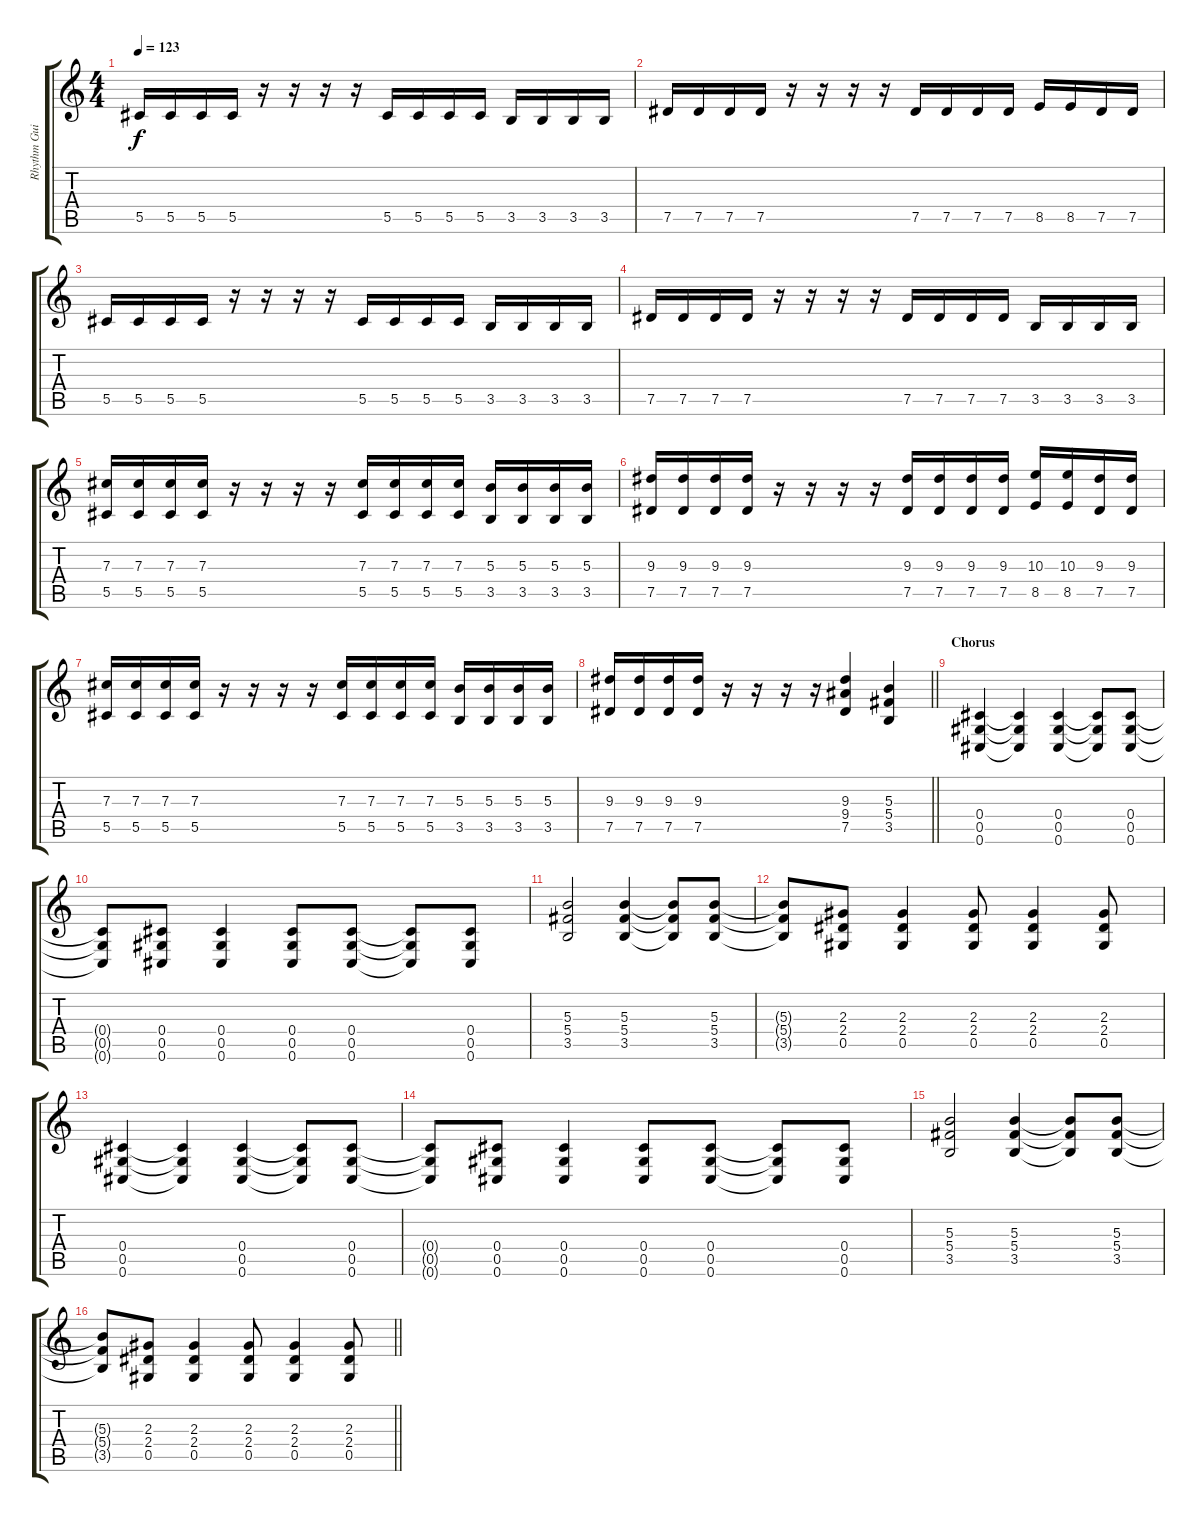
\track ("Rhythm Guitar" "Rhythm Gui") {instrument overdrivenguitar}
\staff {score tabs}
\tuning (Eb4 Bb3 Gb3 Db3 Ab2 Db2) {hide}
\ts (4 4)
\tempo 123
\clef g2
\ks c
5.5.16{dy f} 5.5.16 5.5.16 5.5.16 r.16 r.16 r.16 r.16 5.5.16 5.5.16 5.5.16 5.5.16 3.5.16 3.5.16 3.5.16 3.5.16 |
7.5.16 7.5.16 7.5.16 7.5.16 r.16 r.16 r.16 r.16 7.5.16 7.5.16 7.5.16 7.5.16 8.5.16 8.5.16 7.5.16 7.5.16 |
5.5.16 5.5.16 5.5.16 5.5.16 r.16 r.16 r.16 r.16 5.5.16 5.5.16 5.5.16 5.5.16 3.5.16 3.5.16 3.5.16 3.5.16 |
7.5.16 7.5.16 7.5.16 7.5.16 r.16 r.16 r.16 r.16 7.5.16 7.5.16 7.5.16 7.5.16 3.5.16 3.5.16 3.5.16 3.5.16 |
(7.3 5.5).16{volume 12} (7.3 5.5).16 (7.3 5.5).16 (7.3 5.5).16 r.16 r.16 r.16 r.16 (7.3 5.5).16 (7.3 5.5).16 (7.3 5.5).16 (7.3 5.5).16 (5.3 3.5).16 (5.3 3.5).16 (5.3 3.5).16 (5.3 3.5).16 |
(9.3 7.5).16 (9.3 7.5).16 (9.3 7.5).16 (9.3 7.5).16 r.16 r.16 r.16 r.16 (9.3 7.5).16 (9.3 7.5).16 (9.3 7.5).16 (9.3 7.5).16 (10.3 8.5).16 (10.3 8.5).16 (9.3 7.5).16 (9.3 7.5).16 |
(7.3 5.5).16 (7.3 5.5).16 (7.3 5.5).16 (7.3 5.5).16 r.16 r.16 r.16 r.16 (7.3 5.5).16 (7.3 5.5).16 (7.3 5.5).16 (7.3 5.5).16 (5.3 3.5).16 (5.3 3.5).16 (5.3 3.5).16 (5.3 3.5).16 |
\barLineRight lightlight
(9.3 7.5).16 (9.3 7.5).16 (9.3 7.5).16 (9.3 7.5).16 r.16 r.16 r.16 r.16 (9.3 9.4 7.5).4 (5.3 5.4 3.5).4 |
\section ("" "Chorus")
(0.4 0.5 0.6).4{volume 16 instrument distortionguitar} (0.4{t} 0.5{t} 0.6{t}).4 (0.4 0.5 0.6).4 (0.4{t} 0.5{t} 0.6{t}).8 (0.4 0.5 0.6).8 |
(0.4{t} 0.5{t} 0.6{t}).8 (0.4 0.5 0.6).8 (0.4 0.5 0.6).4 (0.4 0.5 0.6).8 (0.4 0.5 0.6).8 (0.4{t} 0.5{t} 0.6{t}).8 (0.4 0.5 0.6).8 |
(5.3 5.4 3.5).2 (5.3 5.4 3.5).4 (5.3{t} 5.4{t} 3.5{t}).8 (5.3 5.4 3.5).8 |
(5.3{t} 5.4{t} 3.5{t}).8 (2.3 2.4 0.5).8 (2.3 2.4 0.5).4 (2.3 2.4 0.5).8 (2.3 2.4 0.5).4 (2.3 2.4 0.5).8 |
(0.4 0.5 0.6).4 (0.4{t} 0.5{t} 0.6{t}).4 (0.4 0.5 0.6).4 (0.4{t} 0.5{t} 0.6{t}).8 (0.4 0.5 0.6).8 |
(0.4{t} 0.5{t} 0.6{t}).8 (0.4 0.5 0.6).8 (0.4 0.5 0.6).4 (0.4 0.5 0.6).8 (0.4 0.5 0.6).8 (0.4{t} 0.5{t} 0.6{t}).8 (0.4 0.5 0.6).8 |
(5.3 5.4 3.5).2 (5.3 5.4 3.5).4 (5.3{t} 5.4{t} 3.5{t}).8 (5.3 5.4 3.5).8 |
\barLineRight lightlight
(5.3{t} 5.4{t} 3.5{t}).8 (2.3 2.4 0.5).8 (2.3 2.4 0.5).4 (2.3 2.4 0.5).8 (2.3 2.4 0.5).4 (2.3 2.4 0.5).8
